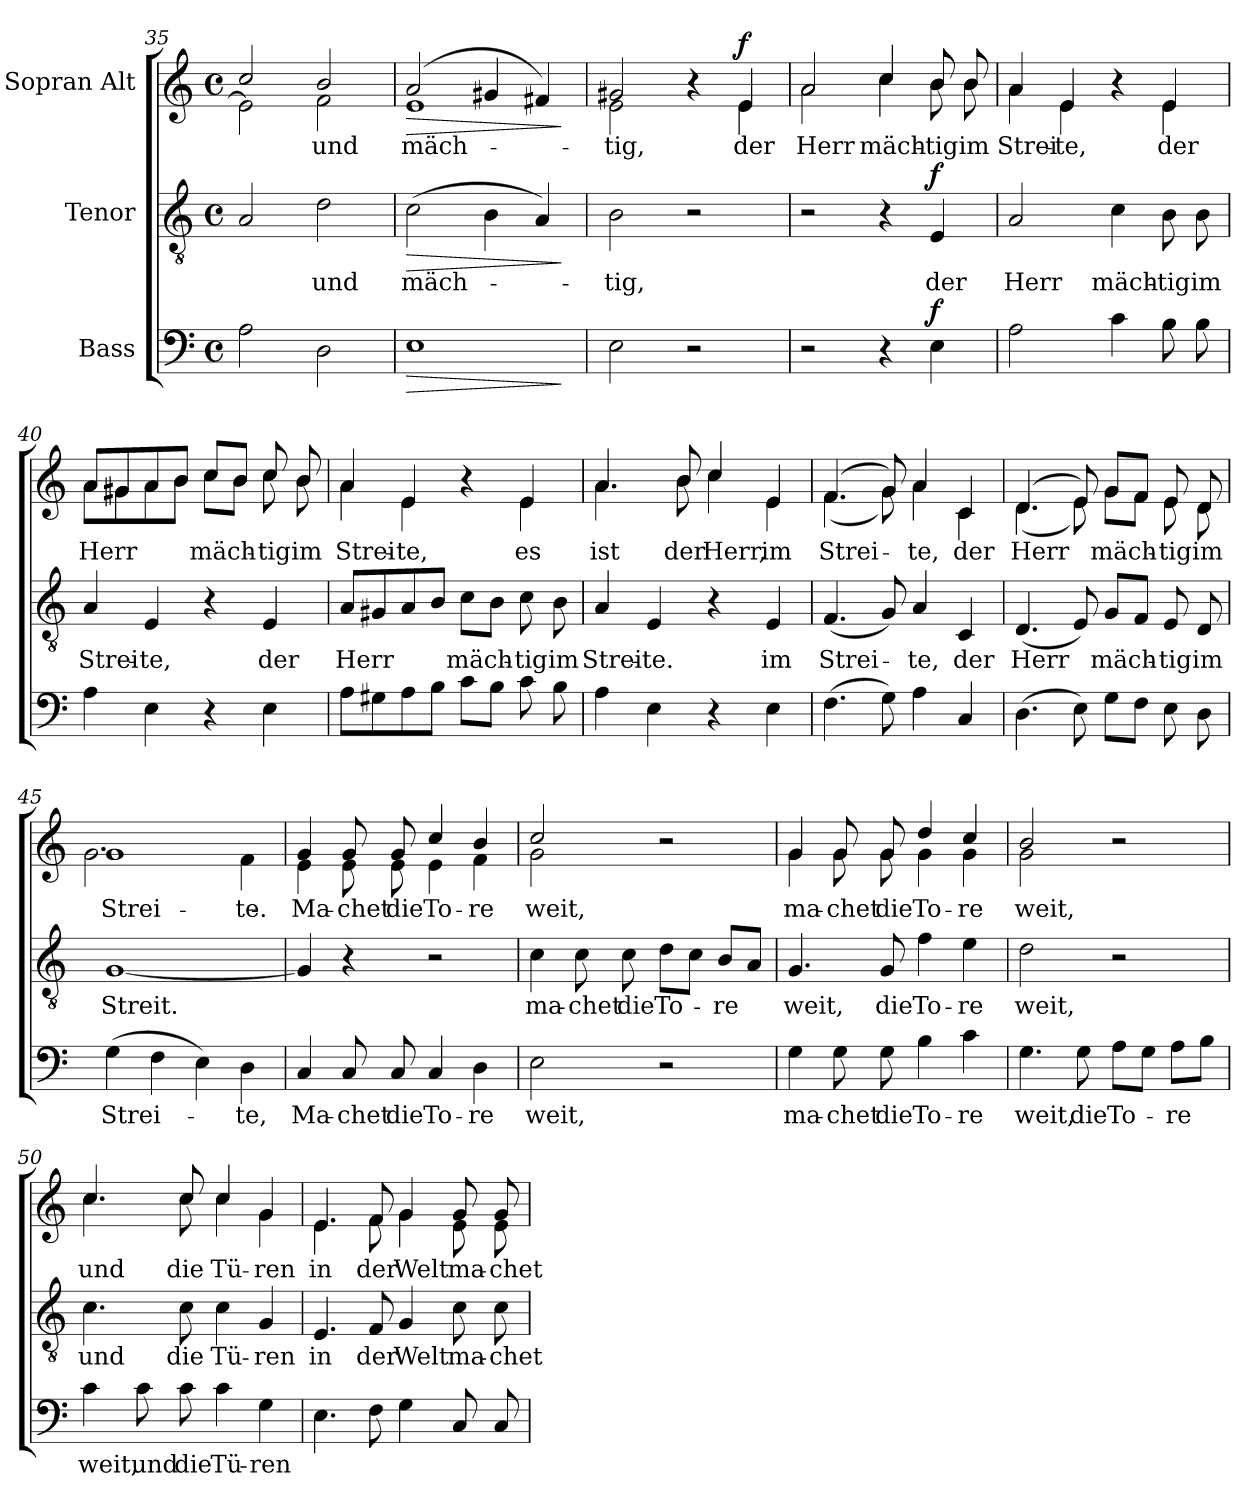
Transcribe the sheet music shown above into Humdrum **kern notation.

**kern	**text	**dynam	**kern	**text	**dynam	**kern	**text	**dynam
*part3	*part3	*part3	*part2	*part2	*part2	*part1	*part1	*part1
*staff3	*staff3	*staff3	*staff2	*staff2	*staff2	*staff1	*staff1	*staff1
*I"Bass	*	*	*I"Tenor	*	*	*I"Sopran Alt	*	*
*clefF4	*	*	*clefGv2	*	*	*clefG2	*	*
*k[]	*	*	*k[]	*	*	*k[]	*	*
*M4/4	*	*	*M4/4	*	*	*M4/4	*	*
*met(c)	*	*	*met(c)	*	*	*met(c)	*	*
=35	=35	=35	=35	=35	=35	=35	=35	=35
*	*	*	*	*	*	*^	*	*
2A\	.	.	2A/	.	.	2cc/	2e\]	.	.
!	!	!	!	!LO:LY:b	!	!	!	!LO:LY:b	!
2D\	.	.	2d\	und	.	2b/	2f\	und	.
=36	=36	=36	=36	=36	=36	=36	=36	=36	=36
!	!	!LO:HP:b	!	!LO:LY:b	!LO:HP:b	!	!	!LO:LY:b	!LO:HP:b
1E	.	>	(2c\	mäch-	>	(2a/	1e	mäch-	>
.	.	.	4B\	.	.	4g#X/	.	.	.
.	.	.	4A/)	.	.	4f#X/)	.	.	.
*	*	*	*	*	*	*v	*v	*	*
.	.	]	.	.	]	.	.	]
=37	=37	=37	=37	=37	=37	=37	=37	=37
!	!	!	!	!LO:LY:b	!	!	!LO:LY:b	!
*	*	*	*	*	*	*^	*	*
2E\	.	.	2B\	-tig,	.	2g#X/	2e\	-tig,	.
2r	.	.	2r	.	.	4r	4ryy	.	.
!	!	!	!	!	!	!	!	!LO:LY:b	!LO:DY:a
.	.	.	.	.	.	4e/	4e\	der	f
=38	=38	=38	=38	=38	=38	=38	=38	=38	=38
!	!	!	!	!	!	!	!	!LO:LY:b	!
2r	.	.	2r	.	.	2a/	2a\	Herr	.
!	!	!	!	!	!	!	!	!LO:LY:b	!
4r	.	.	4r	.	.	4cc/	4cc\	mäch-	.
!	!	!LO:DY:a	!	!LO:LY:b	!LO:DY:a	!	!	!LO:LY:b	!
4E\	.	f	4E/	der	f	8b/	8b\	-tig	.
!	!	!	!	!	!	!	!	!LO:LY:b	!
.	.	.	.	.	.	8b/	8b\	im	.
!!LO:LB:g=z	!!
=39	=39	=39	=39	=39	=39	=39	=39	=39	=39
!	!	!	!	!LO:LY:b	!	!	!	!LO:LY:b	!
2A\	.	.	2A/	Herr	.	4a/	4a\	Strei-	.
!	!	!	!	!	!	!	!	!LO:LY:b	!
.	.	.	.	.	.	4e/	4e\	-te,	.
!	!	!	!	!LO:LY:b	!	!	!	!	!
4c\	.	.	4c\	mäch-	.	4r	4ryy	.	.
!	!	!	!	!LO:LY:b	!	!	!	!LO:LY:b	!
8B\	.	.	8B\	-tig	.	4e/	4e\	der	.
!	!	!	!	!LO:LY:b	!	!	!	!	!
8B\	.	.	8B\	im	.	.	.	.	.
=40	=40	=40	=40	=40	=40	=40	=40	=40	=40
!	!	!	!	!LO:LY:b	!	!	!	!LO:LY:b	!
4A\	.	.	4A/	Strei-	.	8a/L	8a\L	Herr	.
.	.	.	.	.	.	8g#X/	8g#\	.	.
!	!	!	!	!LO:LY:b	!	!	!	!	!
4E\	.	.	4E/	-te,	.	8a/	8a\	.	.
.	.	.	.	.	.	8b/J	8b\J	.	.
!	!	!	!	!	!	!	!	!LO:LY:b	!
4r	.	.	4r	.	.	8cc/L	8cc\L	mäch-	.
.	.	.	.	.	.	8b/J	8b\J	.	.
!	!	!	!	!LO:LY:b	!	!	!	!LO:LY:b	!
4E\	.	.	4E/	der	.	8cc/	8cc\	-tig	.
!	!	!	!	!	!	!	!	!LO:LY:b	!
.	.	.	.	.	.	8b/	8b\	im	.
=41	=41	=41	=41	=41	=41	=41	=41	=41	=41
!	!	!	!	!LO:LY:b	!	!	!	!LO:LY:b	!
8A\L	.	.	8A/L	Herr	.	4a/	4a\	Strei-	.
8G#X\	.	.	8G#X/	.	.	.	.	.	.
!	!	!	!	!	!	!	!	!LO:LY:b	!
8A\	.	.	8A/	.	.	4e/	4e\	-te,	.
8B\J	.	.	8B/J	.	.	.	.	.	.
!	!	!	!	!LO:LY:b	!	!	!	!	!
8c\L	.	.	8c\L	mäch-	.	4r	4ryy	.	.
8B\J	.	.	8B\J	.	.	.	.	.	.
!	!	!	!	!LO:LY:b	!	!	!	!LO:LY:b	!
8c\	.	.	8c\	-tig	.	4e/	4e\	es	.
!	!	!	!	!LO:LY:b	!	!	!	!	!
8B\	.	.	8B\	im	.	.	.	.	.
!!LO:LB:g=z	!!
=42	=42	=42	=42	=42	=42	=42	=42	=42	=42
!	!	!	!	!LO:LY:b	!	!	!	!LO:LY:b	!
4A\	.	.	4A/	Strei-	.	4.a/	4.a\	ist	.
!	!	!	!	!LO:LY:b	!	!	!	!	!
4E\	.	.	4E/	-te.	.	.	.	.	.
!	!	!	!	!	!	!	!	!LO:LY:b	!
.	.	.	.	.	.	8b/	8b\	der	.
!	!	!	!	!	!	!	!	!LO:LY:b	!
4r	.	.	4r	.	.	4cc/	4cc\	Herr,	.
!	!	!	!	!LO:LY:b	!	!	!	!LO:LY:b	!
4E\	.	.	4E/	im	.	4e/	4e\	im	.
=43	=43	=43	=43	=43	=43	=43	=43	=43	=43
!	!	!	!	!LO:LY:b	!	!	!	!LO:LY:b	!
(4.F\	.	.	(4.F/	Strei-	.	(4.f/	(4.f\	Strei-	.
8G\)	.	.	8G/)	.	.	8g/)	8g\)	.	.
!	!	!	!	!LO:LY:b	!	!	!	!LO:LY:b	!
4A\	.	.	4A/	-te,	.	4a/	4a\	-te,	.
!	!	!	!	!LO:LY:b	!	!	!	!LO:LY:b	!
4C/	.	.	4C/	der	.	4c/	4c\	der	.
=44	=44	=44	=44	=44	=44	=44	=44	=44	=44
!	!	!	!	!LO:LY:b	!	!	!	!LO:LY:b	!
(4.D\	.	.	(4.D/	Herr	.	(4.d/	(4.d\	Herr	.
8E\)	.	.	8E/)	.	.	8e/)	8e\)	.	.
!	!	!	!	!LO:LY:b	!	!	!	!LO:LY:b	!
8G\L	.	.	8G/L	mäch-	.	8g/L	8g\L	mäch-	.
8F\J	.	.	8F/J	.	.	8f/J	8f\J	.	.
!	!	!	!	!LO:LY:b	!	!	!	!LO:LY:b	!
8E\	.	.	8E/	-tig	.	8e/	8e\	-tig	.
!	!	!	!	!LO:LY:b	!	!	!	!LO:LY:b	!
8D\	.	.	8D/	im	.	8d/	8d\	im	.
=45	=45	=45	=45	=45	=45	=45	=45	=45	=45
!	!LO:LY:b	!	!	!LO:LY:b	!	!	!	!LO:LY:b	!
!	!	!	!	!	!	!	!	!LO:LY:b	!
(4G\	Strei-	.	[1G	Streit.	.	1g	2.g\	Strei-	.
4F\	.	.	.	.	.	.	.	.	.
4E\)	.	.	.	.	.	.	.	.	.
!	!LO:LY:b	!	!	!	!	!	!	!LO:LY:b	!
4D\	-te,	.	.	.	.	.	4f\	-te.	.
!!LO:LB:g=z	!!
=46	=46	=46	=46	=46	=46	=46	=46	=46	=46
!	!LO:LY:b	!	!	!	!	!	!	!LO:LY:b	!
4C/	Ma-	.	4G/]	.	.	4g/	4e\	Ma-	.
!	!LO:LY:b	!	!	!	!	!	!	!LO:LY:b	!
8C/	-chet	.	4r	.	.	8g/	8e\	-chet	.
!	!LO:LY:b	!	!	!	!	!	!	!LO:LY:b	!
8C/	die	.	.	.	.	8g/	8e\	die	.
!	!LO:LY:b	!	!	!	!	!	!	!LO:LY:b	!
4C/	To-	.	2r	.	.	4cc/	4e\	To-	.
!	!LO:LY:b	!	!	!	!	!	!	!LO:LY:b	!
4D\	-re	.	.	.	.	4b/	4f\	-re	.
=47	=47	=47	=47	=47	=47	=47	=47	=47	=47
!	!LO:LY:b	!	!	!LO:LY:b	!	!	!	!LO:LY:b	!
2E\	weit,	.	4c\	ma-	.	2cc/	2g\	weit,	.
!	!	!	!	!LO:LY:b	!	!	!	!	!
.	.	.	8c\	-chet	.	.	.	.	.
!	!	!	!	!LO:LY:b	!	!	!	!	!
.	.	.	8c\	die	.	.	.	.	.
!	!	!	!	!LO:LY:b	!	!	!	!	!
2r	.	.	8d\L	To-	.	2r	2ryy	.	.
.	.	.	8c\J	.	.	.	.	.	.
!	!	!	!	!LO:LY:b	!	!	!	!	!
.	.	.	8B/L	-re	.	.	.	.	.
.	.	.	8A/J	.	.	.	.	.	.
=48	=48	=48	=48	=48	=48	=48	=48	=48	=48
!	!LO:LY:b	!	!	!LO:LY:b	!	!	!	!LO:LY:b	!
4G\	ma-	.	4.G/	weit,	.	4g/	4g\	ma-	.
!	!LO:LY:b	!	!	!	!	!	!	!LO:LY:b	!
8G\	-chet	.	.	.	.	8g/	8g\	-chet	.
!	!LO:LY:b	!	!	!LO:LY:b	!	!	!	!LO:LY:b	!
8G\	die	.	8G/	die	.	8g/	8g\	die	.
!	!LO:LY:b	!	!	!LO:LY:b	!	!	!	!LO:LY:b	!
4B\	To-	.	4f\	To-	.	4dd/	4g\	To-	.
!	!LO:LY:b	!	!	!LO:LY:b	!	!	!	!LO:LY:b	!
4c\	-re	.	4e\	-re	.	4cc/	4g\	-re	.
!!LO:PB:g=z	!!
=49	=49	=49	=49	=49	=49	=49	=49	=49	=49
!	!LO:LY:b	!	!	!LO:LY:b	!	!	!	!LO:LY:b	!
4.G\	weit,	.	2d\	weit,	.	2b/	2g\	weit,	.
!	!LO:LY:b	!	!	!	!	!	!	!	!
8G\	die	.	.	.	.	.	.	.	.
!	!LO:LY:b	!	!	!	!	!	!	!	!
8A\L	To-	.	2r	.	.	2r	2ryy	.	.
8G\J	.	.	.	.	.	.	.	.	.
!	!LO:LY:b	!	!	!	!	!	!	!	!
8A\L	-re	.	.	.	.	.	.	.	.
8B\J	.	.	.	.	.	.	.	.	.
=50	=50	=50	=50	=50	=50	=50	=50	=50	=50
!	!LO:LY:b	!	!	!LO:LY:b	!	!	!	!LO:LY:b	!
4c\	weit,	.	4.c\	und	.	4.cc/	4.cc\	und	.
!	!LO:LY:b	!	!	!	!	!	!	!	!
8c\	und	.	.	.	.	.	.	.	.
!	!LO:LY:b	!	!	!LO:LY:b	!	!	!	!LO:LY:b	!
8c\	die	.	8c\	die	.	8cc/	8cc\	die	.
!	!LO:LY:b	!	!	!LO:LY:b	!	!	!	!LO:LY:b	!
4c\	Tü-	.	4c\	Tü-	.	4cc/	4cc\	Tü-	.
!	!LO:LY:b	!	!	!LO:LY:b	!	!	!	!LO:LY:b	!
4G\	-ren	.	4G/	-ren	.	4g/	4g\	-ren	.
=51	=51	=51	=51	=51	=51	=51	=51	=51	=51
!	!	!	!	!LO:LY:b	!	!	!	!LO:LY:b	!
4.E\	.	.	4.E/	in	.	4.e/	4.e\	in	.
!	!	!	!	!LO:LY:b	!	!	!	!LO:LY:b	!
8F\	.	.	8F/	der	.	8f/	8f\	der	.
!	!	!	!	!LO:LY:b	!	!	!	!LO:LY:b	!
4G\	.	.	4G/	Welt	.	4g/	4g\	Welt	.
!	!	!	!	!LO:LY:b	!	!	!	!LO:LY:b	!
8C/	.	.	8c\	ma-	.	8g/	8e\	ma-	.
!	!	!	!	!LO:LY:b	!	!	!	!LO:LY:b	!
8C/	.	.	8c\	-chet	.	8g/	8e\	-chet	.
*	*	*	*	*	*	*v	*v	*	*
=	=	=	=	=	=	=	=	=
*-	*-	*-	*-	*-	*-	*-	*-	*-
